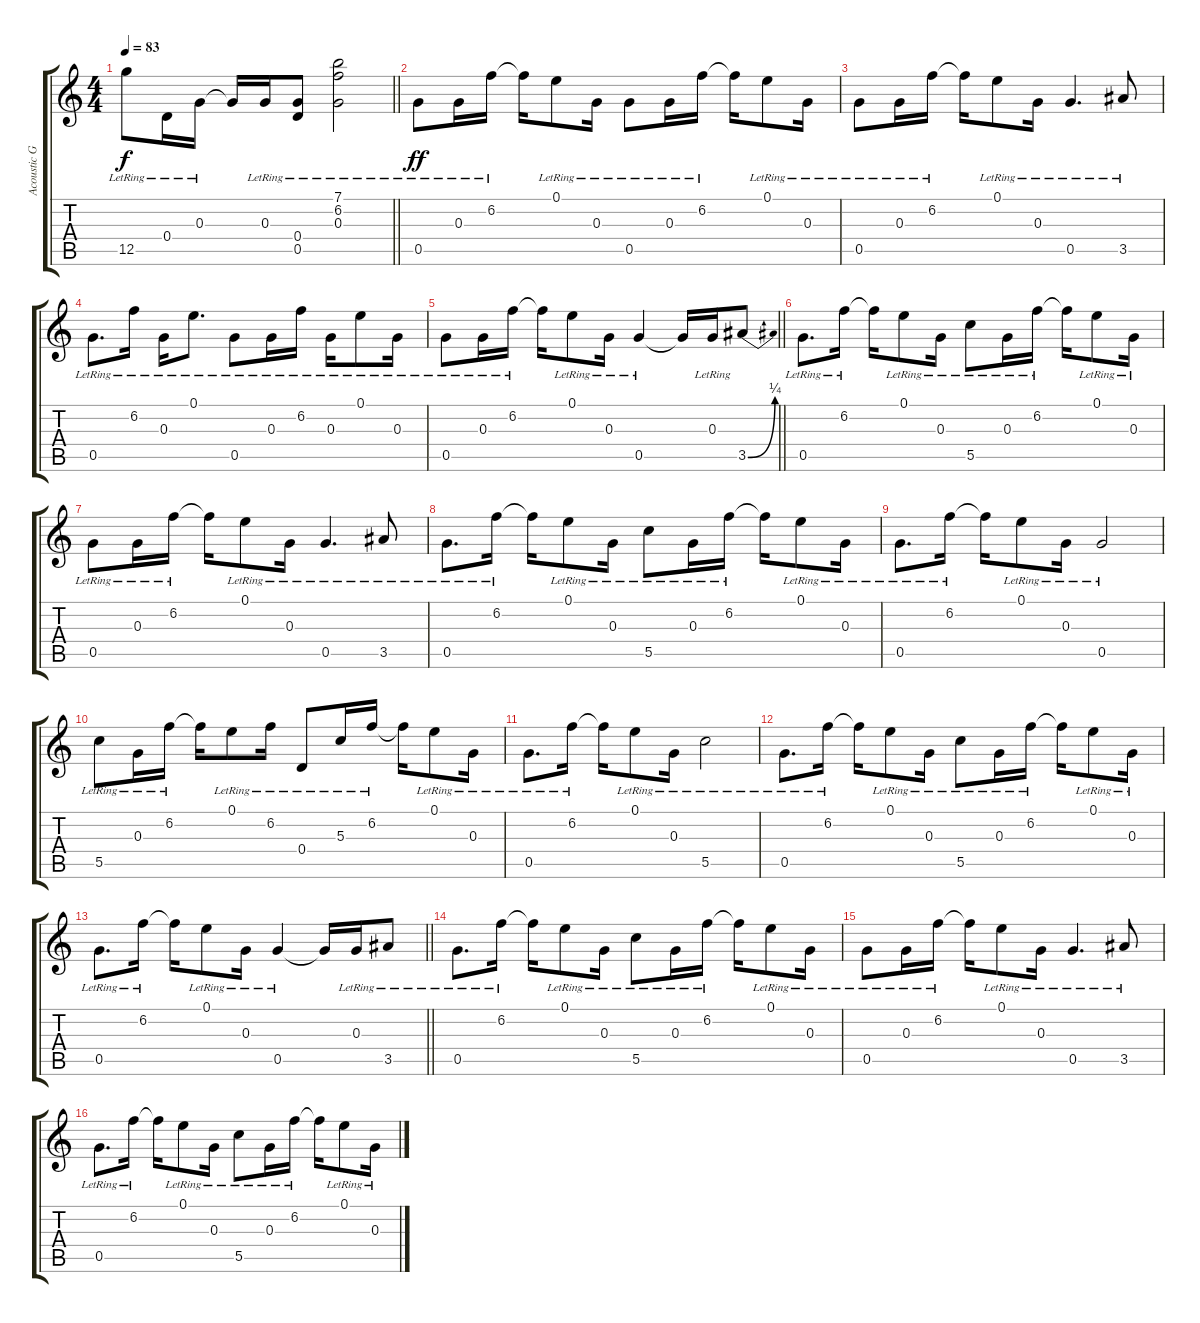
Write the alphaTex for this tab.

\track ("Acoustic Gtr (Steel) (Tune the 5th stg t" "Acoustic G") {instrument acousticguitarsteel}
\staff {score tabs}
\tuning (E4 B3 G3 D3 G3 E2) {hide}
\ts (4 4)
\tempo 83
\clef g2
\barLineRight lightlight
\ks c
12.5{lr}.8{dy f} 0.4{lr}.16 0.3{lr}.16 0.3{t}.16 0.3{lr}.16 (0.4{lr} 0.5{lr}).8 (7.1{lr} 6.2{lr} 0.3{lr}).2 |
0.5{lr}.8{dy ff} 0.3{lr}.16 6.2{lr}.16 6.2{t}.16 0.1{lr}.8 0.3{lr}.16 0.5{lr}.8 0.3{lr}.16 6.2{lr}.16 6.2{t}.16 0.1{lr}.8 0.3{lr}.16 |
0.5{lr}.8 0.3{lr}.16 6.2{lr}.16 6.2{t}.16 0.1{lr}.8 0.3{lr}.16 0.5{lr}.4{d} 3.5{lr}.8 |
0.5{lr}.8{d} 6.2{lr}.16 0.3{lr}.16 0.1{lr}.8{d} 0.5{lr}.8 0.3{lr}.16 6.2{lr}.16 0.3{lr}.16 0.1{lr}.8 0.3{lr}.16 |
\barLineRight lightlight
0.5{lr}.8 0.3{lr}.16 6.2{lr}.16 6.2{t}.16 0.1{lr}.8 0.3{lr}.16 0.5{lr}.4 0.5{t}.16 0.3{lr}.16 3.5{be (bend 0 0 60 1)}.8 |
0.5{lr}.8{d} 6.2{lr}.16 6.2{t}.16 0.1{lr}.8 0.3{lr}.16 5.5{lr}.8 0.3{lr}.16 6.2{lr}.16 6.2{t}.16 0.1{lr}.8 0.3{lr}.16 |
0.5{lr}.8 0.3{lr}.16 6.2{lr}.16 6.2{t}.16 0.1{lr}.8 0.3{lr}.16 0.5{lr}.4{d} 3.5{lr}.8 |
0.5{lr}.8{d} 6.2{lr}.16 6.2{t}.16 0.1{lr}.8 0.3{lr}.16 5.5{lr}.8 0.3{lr}.16 6.2{lr}.16 6.2{t}.16 0.1{lr}.8 0.3{lr}.16 |
0.5{lr}.8{d} 6.2{lr}.16 6.2{t}.16 0.1{lr}.8 0.3{lr}.16 0.5{lr}.2 |
5.5{lr}.8 0.3{lr}.16 6.2{lr}.16 6.2{t}.16 0.1{lr}.8 6.2{lr}.16 0.4{lr}.8 5.3{lr}.16 6.2{lr}.16 6.2{t}.16 0.1{lr}.8 0.3{lr}.16 |
0.5{lr}.8{d} 6.2{lr}.16 6.2{t}.16 0.1{lr}.8 0.3{lr}.16 5.5{lr}.2 |
0.5{lr}.8{d} 6.2{lr}.16 6.2{t}.16 0.1{lr}.8 0.3{lr}.16 5.5{lr}.8 0.3{lr}.16 6.2{lr}.16 6.2{t}.16 0.1{lr}.8 0.3{lr}.16 |
\barLineRight lightlight
0.5{lr}.8{d} 6.2{lr}.16 6.2{t}.16 0.1{lr}.8 0.3{lr}.16 0.5{lr}.4 0.5{t}.16 0.3{lr}.16 3.5{lr}.8 |
0.5{lr}.8{d} 6.2{lr}.16 6.2{t}.16 0.1{lr}.8 0.3{lr}.16 5.5{lr}.8 0.3{lr}.16 6.2{lr}.16 6.2{t}.16 0.1{lr}.8 0.3{lr}.16 |
0.5{lr}.8 0.3{lr}.16 6.2{lr}.16 6.2{t}.16 0.1{lr}.8 0.3{lr}.16 0.5{lr}.4{d} 3.5{lr}.8 |
0.5{lr}.8{d} 6.2{lr}.16 6.2{t}.16 0.1{lr}.8 0.3{lr}.16 5.5{lr}.8 0.3{lr}.16 6.2{lr}.16 6.2{t}.16 0.1{lr}.8 0.3{lr}.16
